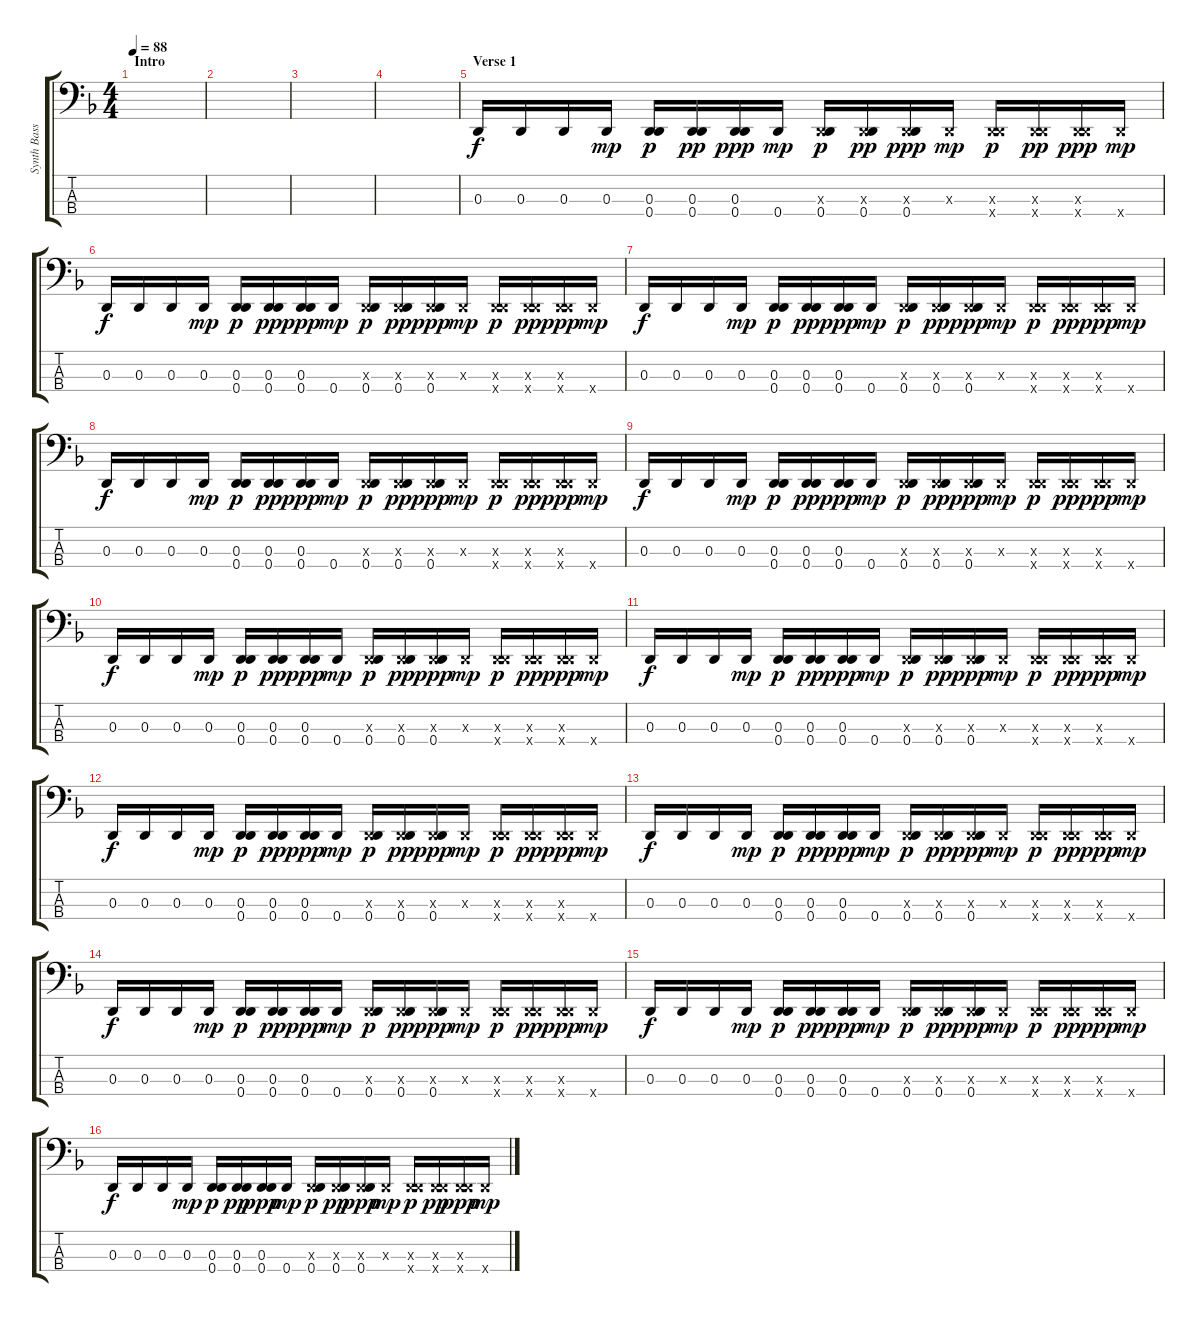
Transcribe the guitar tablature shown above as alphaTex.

\track ("Synth Bass" "Synth Bass") {instrument synthbass2}
\staff {score tabs}
\tuning (G2 D2 D1 D1) {hide}
\ts (4 4)
\section ("" "Intro")
\tempo 88
\clef f4
\ks f
|
|
|
|
\section ("" "Verse 1")
0.3.16{dy f} 0.3.16 0.3.16 0.3.16{dy mp} (0.3 0.4).16{dy p} (0.3 0.4).16{dy pp} (0.3 0.4).16{dy ppp} 0.4.16{dy mp} (0.3{x} 0.4).16{dy p} (0.3{x} 0.4).16{dy pp} (0.3{x} 0.4).16{dy ppp} 0.3{x}.16{dy mp} (0.3{x} 0.4{x}).16{dy p} (0.3{x} 0.4{x}).16{dy pp} (0.3{x} 0.4{x}).16{dy ppp} 0.4{x}.16{dy mp} |
0.3.16{dy f} 0.3.16 0.3.16 0.3.16{dy mp} (0.3 0.4).16{dy p} (0.3 0.4).16{dy pp} (0.3 0.4).16{dy ppp} 0.4.16{dy mp} (0.3{x} 0.4).16{dy p} (0.3{x} 0.4).16{dy pp} (0.3{x} 0.4).16{dy ppp} 0.3{x}.16{dy mp} (0.3{x} 0.4{x}).16{dy p} (0.3{x} 0.4{x}).16{dy pp} (0.3{x} 0.4{x}).16{dy ppp} 0.4{x}.16{dy mp} |
0.3.16{dy f} 0.3.16 0.3.16 0.3.16{dy mp} (0.3 0.4).16{dy p} (0.3 0.4).16{dy pp} (0.3 0.4).16{dy ppp} 0.4.16{dy mp} (0.3{x} 0.4).16{dy p} (0.3{x} 0.4).16{dy pp} (0.3{x} 0.4).16{dy ppp} 0.3{x}.16{dy mp} (0.3{x} 0.4{x}).16{dy p} (0.3{x} 0.4{x}).16{dy pp} (0.3{x} 0.4{x}).16{dy ppp} 0.4{x}.16{dy mp} |
0.3.16{dy f} 0.3.16 0.3.16 0.3.16{dy mp} (0.3 0.4).16{dy p} (0.3 0.4).16{dy pp} (0.3 0.4).16{dy ppp} 0.4.16{dy mp} (0.3{x} 0.4).16{dy p} (0.3{x} 0.4).16{dy pp} (0.3{x} 0.4).16{dy ppp} 0.3{x}.16{dy mp} (0.3{x} 0.4{x}).16{dy p} (0.3{x} 0.4{x}).16{dy pp} (0.3{x} 0.4{x}).16{dy ppp} 0.4{x}.16{dy mp} |
0.3.16{dy f} 0.3.16 0.3.16 0.3.16{dy mp} (0.3 0.4).16{dy p} (0.3 0.4).16{dy pp} (0.3 0.4).16{dy ppp} 0.4.16{dy mp} (0.3{x} 0.4).16{dy p} (0.3{x} 0.4).16{dy pp} (0.3{x} 0.4).16{dy ppp} 0.3{x}.16{dy mp} (0.3{x} 0.4{x}).16{dy p} (0.3{x} 0.4{x}).16{dy pp} (0.3{x} 0.4{x}).16{dy ppp} 0.4{x}.16{dy mp} |
0.3.16{dy f} 0.3.16 0.3.16 0.3.16{dy mp} (0.3 0.4).16{dy p} (0.3 0.4).16{dy pp} (0.3 0.4).16{dy ppp} 0.4.16{dy mp} (0.3{x} 0.4).16{dy p} (0.3{x} 0.4).16{dy pp} (0.3{x} 0.4).16{dy ppp} 0.3{x}.16{dy mp} (0.3{x} 0.4{x}).16{dy p} (0.3{x} 0.4{x}).16{dy pp} (0.3{x} 0.4{x}).16{dy ppp} 0.4{x}.16{dy mp} |
0.3.16{dy f} 0.3.16 0.3.16 0.3.16{dy mp} (0.3 0.4).16{dy p} (0.3 0.4).16{dy pp} (0.3 0.4).16{dy ppp} 0.4.16{dy mp} (0.3{x} 0.4).16{dy p} (0.3{x} 0.4).16{dy pp} (0.3{x} 0.4).16{dy ppp} 0.3{x}.16{dy mp} (0.3{x} 0.4{x}).16{dy p} (0.3{x} 0.4{x}).16{dy pp} (0.3{x} 0.4{x}).16{dy ppp} 0.4{x}.16{dy mp} |
0.3.16{dy f} 0.3.16 0.3.16 0.3.16{dy mp} (0.3 0.4).16{dy p} (0.3 0.4).16{dy pp} (0.3 0.4).16{dy ppp} 0.4.16{dy mp} (0.3{x} 0.4).16{dy p} (0.3{x} 0.4).16{dy pp} (0.3{x} 0.4).16{dy ppp} 0.3{x}.16{dy mp} (0.3{x} 0.4{x}).16{dy p} (0.3{x} 0.4{x}).16{dy pp} (0.3{x} 0.4{x}).16{dy ppp} 0.4{x}.16{dy mp} |
0.3.16{dy f} 0.3.16 0.3.16 0.3.16{dy mp} (0.3 0.4).16{dy p} (0.3 0.4).16{dy pp} (0.3 0.4).16{dy ppp} 0.4.16{dy mp} (0.3{x} 0.4).16{dy p} (0.3{x} 0.4).16{dy pp} (0.3{x} 0.4).16{dy ppp} 0.3{x}.16{dy mp} (0.3{x} 0.4{x}).16{dy p} (0.3{x} 0.4{x}).16{dy pp} (0.3{x} 0.4{x}).16{dy ppp} 0.4{x}.16{dy mp} |
0.3.16{dy f} 0.3.16 0.3.16 0.3.16{dy mp} (0.3 0.4).16{dy p} (0.3 0.4).16{dy pp} (0.3 0.4).16{dy ppp} 0.4.16{dy mp} (0.3{x} 0.4).16{dy p} (0.3{x} 0.4).16{dy pp} (0.3{x} 0.4).16{dy ppp} 0.3{x}.16{dy mp} (0.3{x} 0.4{x}).16{dy p} (0.3{x} 0.4{x}).16{dy pp} (0.3{x} 0.4{x}).16{dy ppp} 0.4{x}.16{dy mp} |
0.3.16{dy f} 0.3.16 0.3.16 0.3.16{dy mp} (0.3 0.4).16{dy p} (0.3 0.4).16{dy pp} (0.3 0.4).16{dy ppp} 0.4.16{dy mp} (0.3{x} 0.4).16{dy p} (0.3{x} 0.4).16{dy pp} (0.3{x} 0.4).16{dy ppp} 0.3{x}.16{dy mp} (0.3{x} 0.4{x}).16{dy p} (0.3{x} 0.4{x}).16{dy pp} (0.3{x} 0.4{x}).16{dy ppp} 0.4{x}.16{dy mp} |
0.3.16{dy f} 0.3.16 0.3.16 0.3.16{dy mp} (0.3 0.4).16{dy p} (0.3 0.4).16{dy pp} (0.3 0.4).16{dy ppp} 0.4.16{dy mp} (0.3{x} 0.4).16{dy p} (0.3{x} 0.4).16{dy pp} (0.3{x} 0.4).16{dy ppp} 0.3{x}.16{dy mp} (0.3{x} 0.4{x}).16{dy p} (0.3{x} 0.4{x}).16{dy pp} (0.3{x} 0.4{x}).16{dy ppp} 0.4{x}.16{dy mp}
